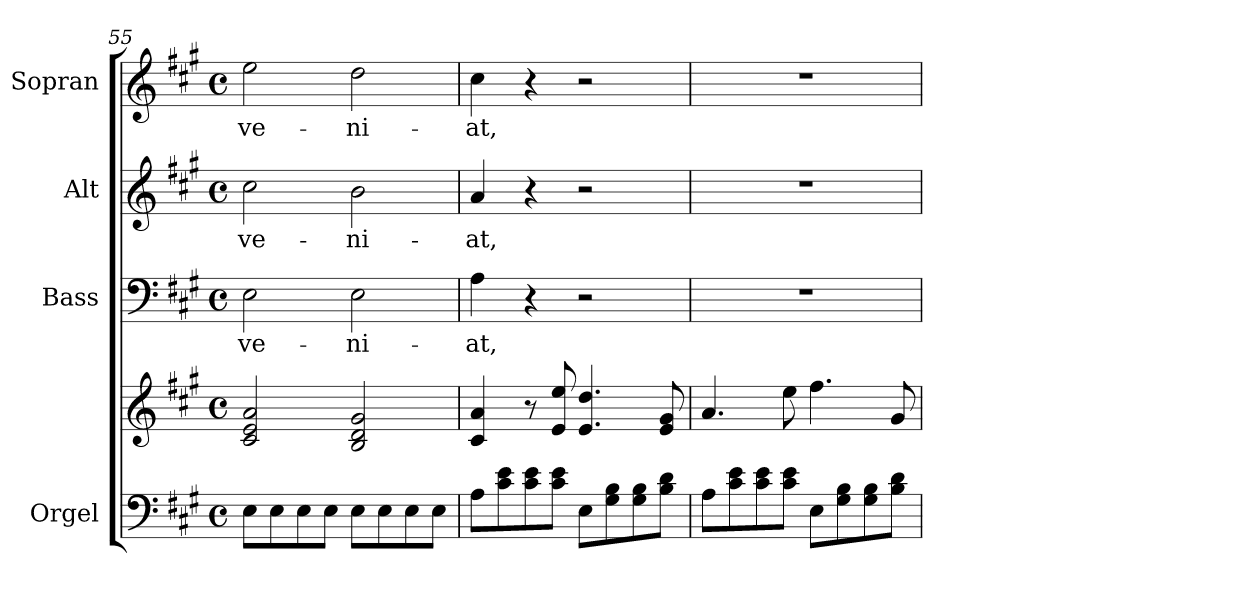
**kern	**kern	**kern	**text	**kern	**text	**kern	**text
*part4	*part4	*part3	*part3	*part2	*part2	*part1	*part1
*staff5	*staff4	*staff3	*staff3	*staff2	*staff2	*staff1	*staff1
*I"Orgel	*	*I"Bass	*	*I"Alt	*	*I"Sopran	*
*I'Org.	*	*I'B.	*	*I'A.	*	*I'S.	*
*clefF4	*clefG2	*clefF4	*	*clefG2	*	*clefG2	*
*k[f#c#g#]	*k[f#c#g#]	*k[f#c#g#]	*	*k[f#c#g#]	*	*k[f#c#g#]	*
*A:	*A:	*A:	*	*A:	*	*A:	*
*M4/4	*M4/4	*M4/4	*	*M4/4	*	*M4/4	*
*met(c)	*met(c)	*met(c)	*	*met(c)	*	*met(c)	*
=55	=55	=55	=55	=55	=55	=55	=55
!	!	!	!LO:LY:b	!	!LO:LY:b	!	!LO:LY:b
8E\L	2c#/ 2e/ 2a/	2E\	ve-	2cc#\	ve-	2ee\	ve-
8E\	.	.	.	.	.	.	.
8E\	.	.	.	.	.	.	.
8E\J	.	.	.	.	.	.	.
!	!	!	!LO:LY:b	!	!LO:LY:b	!	!LO:LY:b
8E\L	2B/ 2d/ 2g#/	2E\	-ni-	2b\	-ni-	2dd\	-ni-
8E\	.	.	.	.	.	.	.
8E\	.	.	.	.	.	.	.
8E\J	.	.	.	.	.	.	.
!!LO:LB:g=z
=56	=56	=56	=56	=56	=56	=56	=56
!	!	!	!LO:LY:b	!	!LO:LY:b	!	!LO:LY:b
8A\L	4c#/ 4a/	4A\	-at,	4a/	-at,	4cc#\	-at,
8c#\ 8e\	.	.	.	.	.	.	.
8c#\ 8e\	8r	4r	.	4r	.	4r	.
8c#\ 8e\J	8e/ 8ee/	.	.	.	.	.	.
8E\L	4.e/ 4.dd/	2r	.	2r	.	2r	.
8G#\ 8B\	.	.	.	.	.	.	.
8G#\ 8B\	.	.	.	.	.	.	.
8B\ 8d\J	8e/ 8g#/	.	.	.	.	.	.
=57	=57	=57	=57	=57	=57	=57	=57
8A\L	4.a/	1r	.	1r	.	1r	.
8c#\ 8e\	.	.	.	.	.	.	.
8c#\ 8e\	.	.	.	.	.	.	.
8c#\ 8e\J	8ee\	.	.	.	.	.	.
8E\L	4.ff#\	.	.	.	.	.	.
8G#\ 8B\	.	.	.	.	.	.	.
8G#\ 8B\	.	.	.	.	.	.	.
8B\ 8d\J	8g#/	.	.	.	.	.	.
=	=	=	=	=	=	=	=
*-	*-	*-	*-	*-	*-	*-	*-
